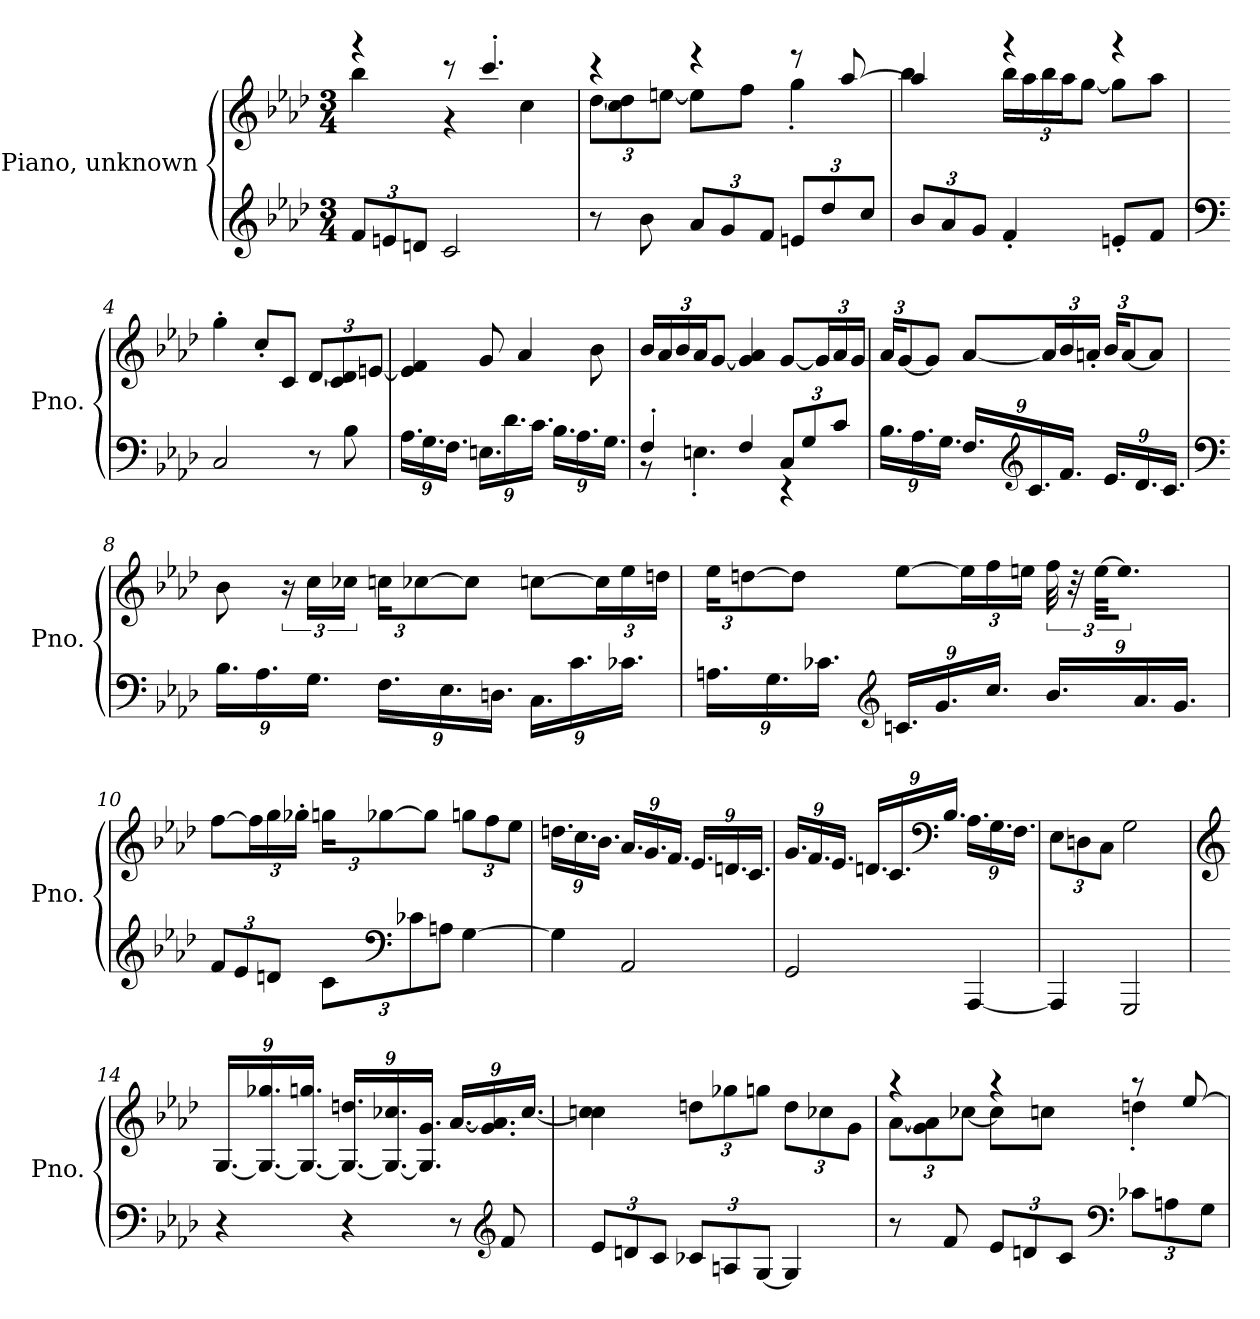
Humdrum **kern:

**kern	**kern
*part1	*part1
*staff2	*staff1
*I"Piano, unknown	*
*I'Pno.	*
*clefG2	*clefG2
*k[b-e-a-d-]	*k[b-e-a-d-]
*M3/4	*M3/4
*MM139	*MM139
*Xbrackettup	*
=1	=1
*	*^
12f/L	4r	4bb-\
12en/	.	.
12dn/J	.	.
2c/	8r	4r
.	4.ccc'/	.
.	.	4cc\
=2	=2	=2
*	*	*Xbrackettup
8r	4r	[12dd-\L
.	.	12cc\ 12dd-\]
8b-\	.	.
.	.	[12een\J
12a-/L	4r	8ee\L]
12g/	.	.
.	.	8ff\J
12f/J	.	.
12en/L	8r	4gg'\
12dd-/	.	.
.	[8aa-/	.
12cc/J	.	.
=3	=3	=3
12b-/L	4aa-/]	4bb-\
12a-/	.	.
12g/J	.	.
4f'/	4r	24bb-\LL
.	.	24aa-\
.	.	24bb-\
.	.	24aa-\J
.	.	[12gg\J
8en'/L	4r	8gg\L]
8f/J	.	8aa-\J
*	*v	*v
=4	=4
*clefF4	*
2C/	4gg'\
.	8cc'/L
.	8c/J
8r	[12d-/L
.	12c/ 12d-/]
8B-\	.
.	[12en/J
!!LO:LB:g=z
=5	=5
18.A-\LL	4e/] 4f/
18.G\	.
18.F\JJ	.
18.En\LL	8g/
18.d-\	.
.	4a-/
18.c\JJ	.
18.B-\LL	.
18.A-\	.
.	8b-\
18.G\JJ	.
=6	=6
*^	*
4F'/	8r	24b-/LL
.	.	24a-/
.	.	24b-/
.	4.En'\	24a-/J
.	.	[12g/J
4F/	.	4g/] 4a-/
12C/L	4r	[8g/L
12G/	.	.
.	.	24g/L]
12c/J	.	24a-/
.	.	24g/JJ
*v	*v	*
=7	=7
18.B-\LL	24a-/KL
.	[12g/
18.A-\	.
.	8g/J]
18.G\JJ	.
18.F/LL	[8a-/L
*clefG2	*
18.c/	.
.	24a-/L]
18.f/JJ	24b-/
.	24an'/JJ
18.e-/LL	24b-/KL
.	[12a/
18.d-/	.
.	8a/J]
18.c/JJ	.
!!LO:LB:g=z
=8	=8
*clefF4	*
18.B-\LL	8b-\
18.A-\	.
*	*brackettup
.	24r
18.G\JJ	24cc\LL
.	24cc-X\JJ
*	*Xbrackettup
18.F\LL	24ccn\KL
.	[12cc-X\
18.E-\	.
.	8cc-\J]
18.Dn\JJ	.
18.C\LL	[8ccn\L
18.c\	.
.	24cc\L]
18.c-X\JJ	24ee-\
.	24ddn\JJ
=9	=9
18.An\LL	24ee-\KL
.	[12ddn\
18.G\	.
.	8dd\J]
18.c-X\JJ	.
*clefG2	*
18.cn/LL	[8ee-\L
18.g/	.
.	24ee-\L]
18.cc/JJ	24ff\
.	24een\JJ
*	*brackettup
18.b-/LL	48ff\
.	48r
.	[48ee\KKL
.	8.ee\J]
18.a-/	.
18.g/JJ	.
!!LO:LB:g=z
=10	=10
12f/L	[8ff\L
12e-/	.
*	*Xbrackettup
.	24ff\L]
12dn/J	24gg\
.	24gg-X'\JJ
12c\L	24ggn\KL
.	[12gg-X\
*clefF4	*
12c-X\	.
.	8gg-\J]
12An\J	.
[4G\	12ggn\L
.	12ff\
.	12ee-\J
=11	=11
4G\]	18.ddn\LL
.	18.cc\
.	18.b-\JJ
2AA-/	18.a-/LL
.	18.g/
.	18.f/JJ
.	18.e-/LL
.	18.dn/
.	18.c/JJ
!!LO:LB:g=z
=12	=12
2GG/	18.g/LL
.	18.f/
.	18.e-/JJ
.	18.dn/LL
.	18.c/
*	*clefF4
.	18.B-/JJ
[4AAA-/	18.A-\LL
.	18.G\
.	18.F\JJ
=13	=13
4AAA-/]	12E-\L
.	12Dn\
.	12C\J
2GGG/	2G\
=14	=14
*	*clefG2
4r	[18.G/LL
.	18.G/_ 18.gg-X/
.	18.G/_ 18.ggn/JJ
4r	18.G/_ 18.ddn/LL
.	18.G/_ 18.cc-X/
.	18.G/] 18.g/JJ
8r	[18.a-/LL
.	18.g/ 18.a-/]
*clefG2	*
8f/	.
.	[18.cc-/JJ
!!LO:LB:g=z
=15	=15
12e-/L	4cc-\] 4ccn\
12dn/	.
12c/J	.
12c-X/L	12ddn\L
12An/	12gg-X\
[12G/J	12ggn\J
4G/]	12dd\L
.	12cc-X\
.	12g\J
=16	=16
*	*^
8r	4r	[12a-\L
.	.	12g\ 12a-\]
8f/	.	.
.	.	[12cc-X\J
12e-/L	4r	8cc-\L]
12dn/	.	.
.	.	8ccn\J
12c/J	.	.
*clefF4	*	*
12c-X\L	8r	4ddn'\
12An\	.	.
.	[8ee-/	.
12G\J	.	.
*	*v	*v
=	=
*-	*-
